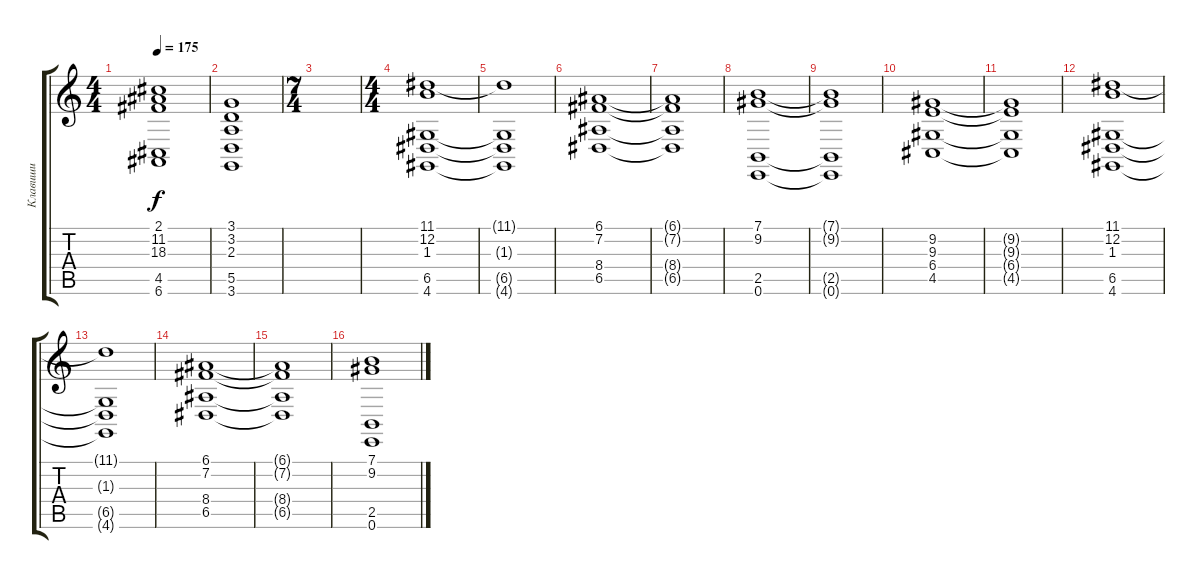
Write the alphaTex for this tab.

\track ("Клавиши" "Клавиши") {instrument stringensemble1}
\staff {score tabs}
\tuning (E4 B3 G3 D3 A2 E2) {hide}
\ts (4 4)
\tempo 175
\clef g2
\ks c
(2.1 11.2 18.3 4.5 6.6).1{dy f} |
(3.1 3.2 2.3 5.5 3.6).1 |
\ts (7 4)
|
\ts (4 4)
(11.1 12.2 1.3 6.5 4.6).1{instrument stringensemble1} |
(11.1{t} 1.3{t} 6.5{t} 4.6{t}).1 |
(6.1 7.2 8.4 6.5).1 |
(6.1{t} 7.2{t} 8.4{t} 6.5{t}).1 |
(7.1 9.2 2.5 0.6).1 |
(7.1{t} 9.2{t} 2.5{t} 0.6{t}).1 |
(9.2 9.3 6.4 4.5).1 |
(9.2{t} 9.3{t} 6.4{t} 4.5{t}).1 |
(11.1 12.2 1.3 6.5 4.6).1{instrument stringensemble1} |
(11.1{t} 1.3{t} 6.5{t} 4.6{t}).1 |
(6.1 7.2 8.4 6.5).1 |
(6.1{t} 7.2{t} 8.4{t} 6.5{t}).1 |
(7.1 9.2 2.5 0.6).1
